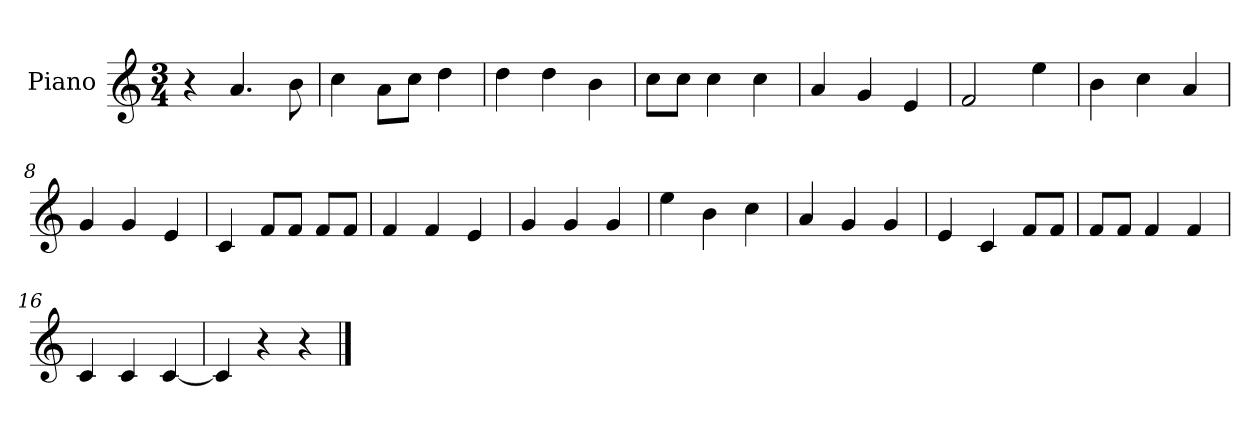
**kern
*part1
*staff1
*I"Piano
*I'P-no
*clefG2
*k[]
*M3/4
*MM180
=1
4r
4.a/
8b\
=2
4cc\
8a\L
8cc\J
4dd\
=3
4dd\
4dd\
4b\
=4
8cc\L
8cc\J
4cc\
4cc\
=5
4a/
4g/
4e/
=6
2f/
4ee\
=7
4b\
4cc\
4a/
=8
4g/
4g/
4e/
=9
4c/
8f/L
8f/J
8f/L
8f/J
=10
4f/
4f/
4e/
!!LO:LB:g=z
=11
4g/
4g/
4g/
=12
4ee\
4b\
4cc\
=13
4a/
4g/
4g/
=14
4e/
4c/
8f/L
8f/J
=15
8f/L
8f/J
4f/
4f/
=16
4c/
4c/
[4c/
=17
4c/]
4r
4r
==
*-
